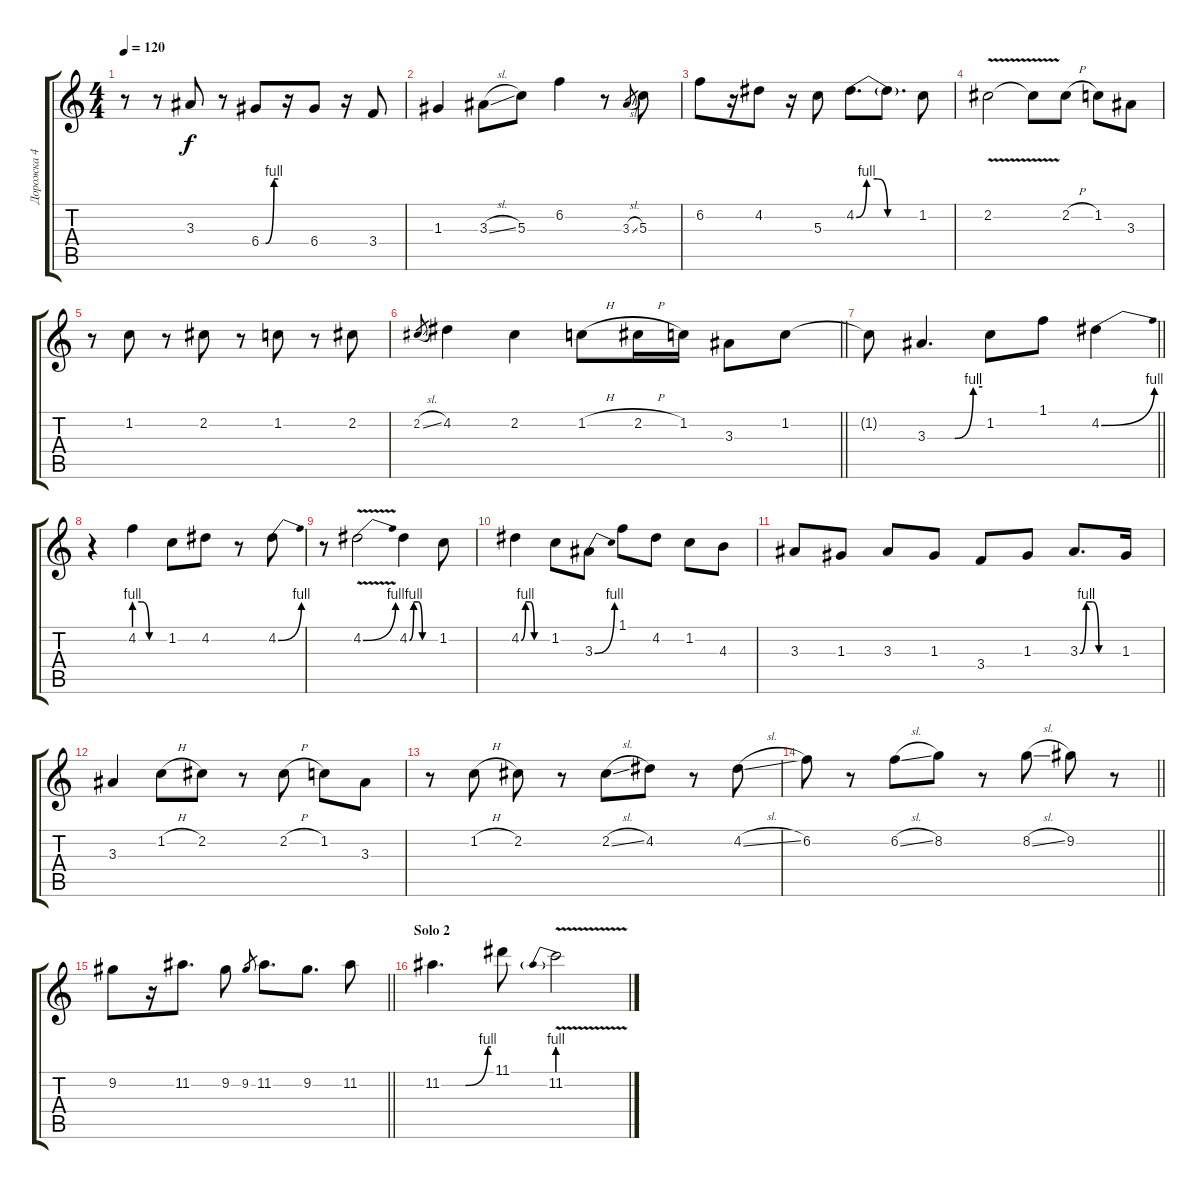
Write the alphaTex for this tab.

\track ("Дорожка 4" "Дорожка 4") {instrument overdrivenguitar}
\staff {score tabs}
\tuning (E4 B3 G3 D3 A2 E2) {hide}
\ts (4 4)
\tempo 120
\clef g2
\ks c
r.8{dy f} r.8 3.3.8 r.8 6.4{be (custom 0 0 15 0 45 4 60 4)}.8 r.16 6.4.8 r.16 3.4.8 |
1.3.4 3.3{sl}.8 5.3.8 6.2.4 r.8 3.3{sl}.8{gr} 5.3.8 |
6.2.8 r.16 4.2.8 r.16 5.3.8 4.2{be (custom 0 0 10 4 20 4 30 0 60 0)}.8{d} 4.2{t}.8{d} 1.2.8 |
2.2{v}.2 2.2{t}.8 2.2{h}.8 1.2.8 3.3.8 |
r.8 1.2.8 r.8 2.2.8 r.8 1.2.8 r.8 2.2.8 |
\barLineRight lightlight
2.2{sl}.8{gr} 4.2.4 2.2.4 1.2{h}.8 2.2{h}.16 1.2.16 3.3.8 1.2.8 |
\barLineRight lightlight
1.2{t}.8 3.3{be (custom 0 0 15 0 30 0 50 4 60 4)}.4{d} 1.2.8 1.1.8 4.2{be (bend 0 0 60 4)}.4 |
r.4 4.2{be (custom 0 4 15 4 30 0 60 0)}.4 1.2.8 4.2.8 r.8 4.2{be (bend 0 0 60 4)}.8 |
r.8 4.2{be (bend 0 0 60 4) v}.2 4.2{be (custom 0 0 10 4 20 4 30 0 60 0)}.4 1.2.8 |
4.2{be (custom 0 0 10 4 20 4 30 0 60 0)}.4 1.2.8 3.3{be (bend 0 0 60 4)}.8 1.1.8 4.2.8 1.2.8 4.3.8 |
3.3.8 1.3.8 3.3.8 1.3.8 3.4.8 1.3.8 3.3{be (custom 0 0 10 4 20 4 30 0 60 0)}.8{d} 1.3.16 |
3.3.4 1.2{h}.8 2.2.8 r.8 2.2{h}.8 1.2.8 3.3.8 |
r.8 1.2{h}.8 2.2.8 r.8 2.2{sl}.8 4.2.8 r.8 4.2{sl}.8 |
\barLineRight lightlight
6.2.8 r.8 6.2{sl}.8 8.2.8 r.8 8.2{sl}.8 9.2.8 r.8 |
\barLineRight lightlight
9.2.8 r.16 11.2.8{d} 9.2.8 9.2.8{gr} 11.2.8{d} 9.2.8{d} 11.2.8 |
\section ("" "Solo 2")
11.2{be (custom 0 0 29 0 56 4 60 4)}.4{d} 11.1.8 11.2{be (prebend 0 4 60 4) v}.2
